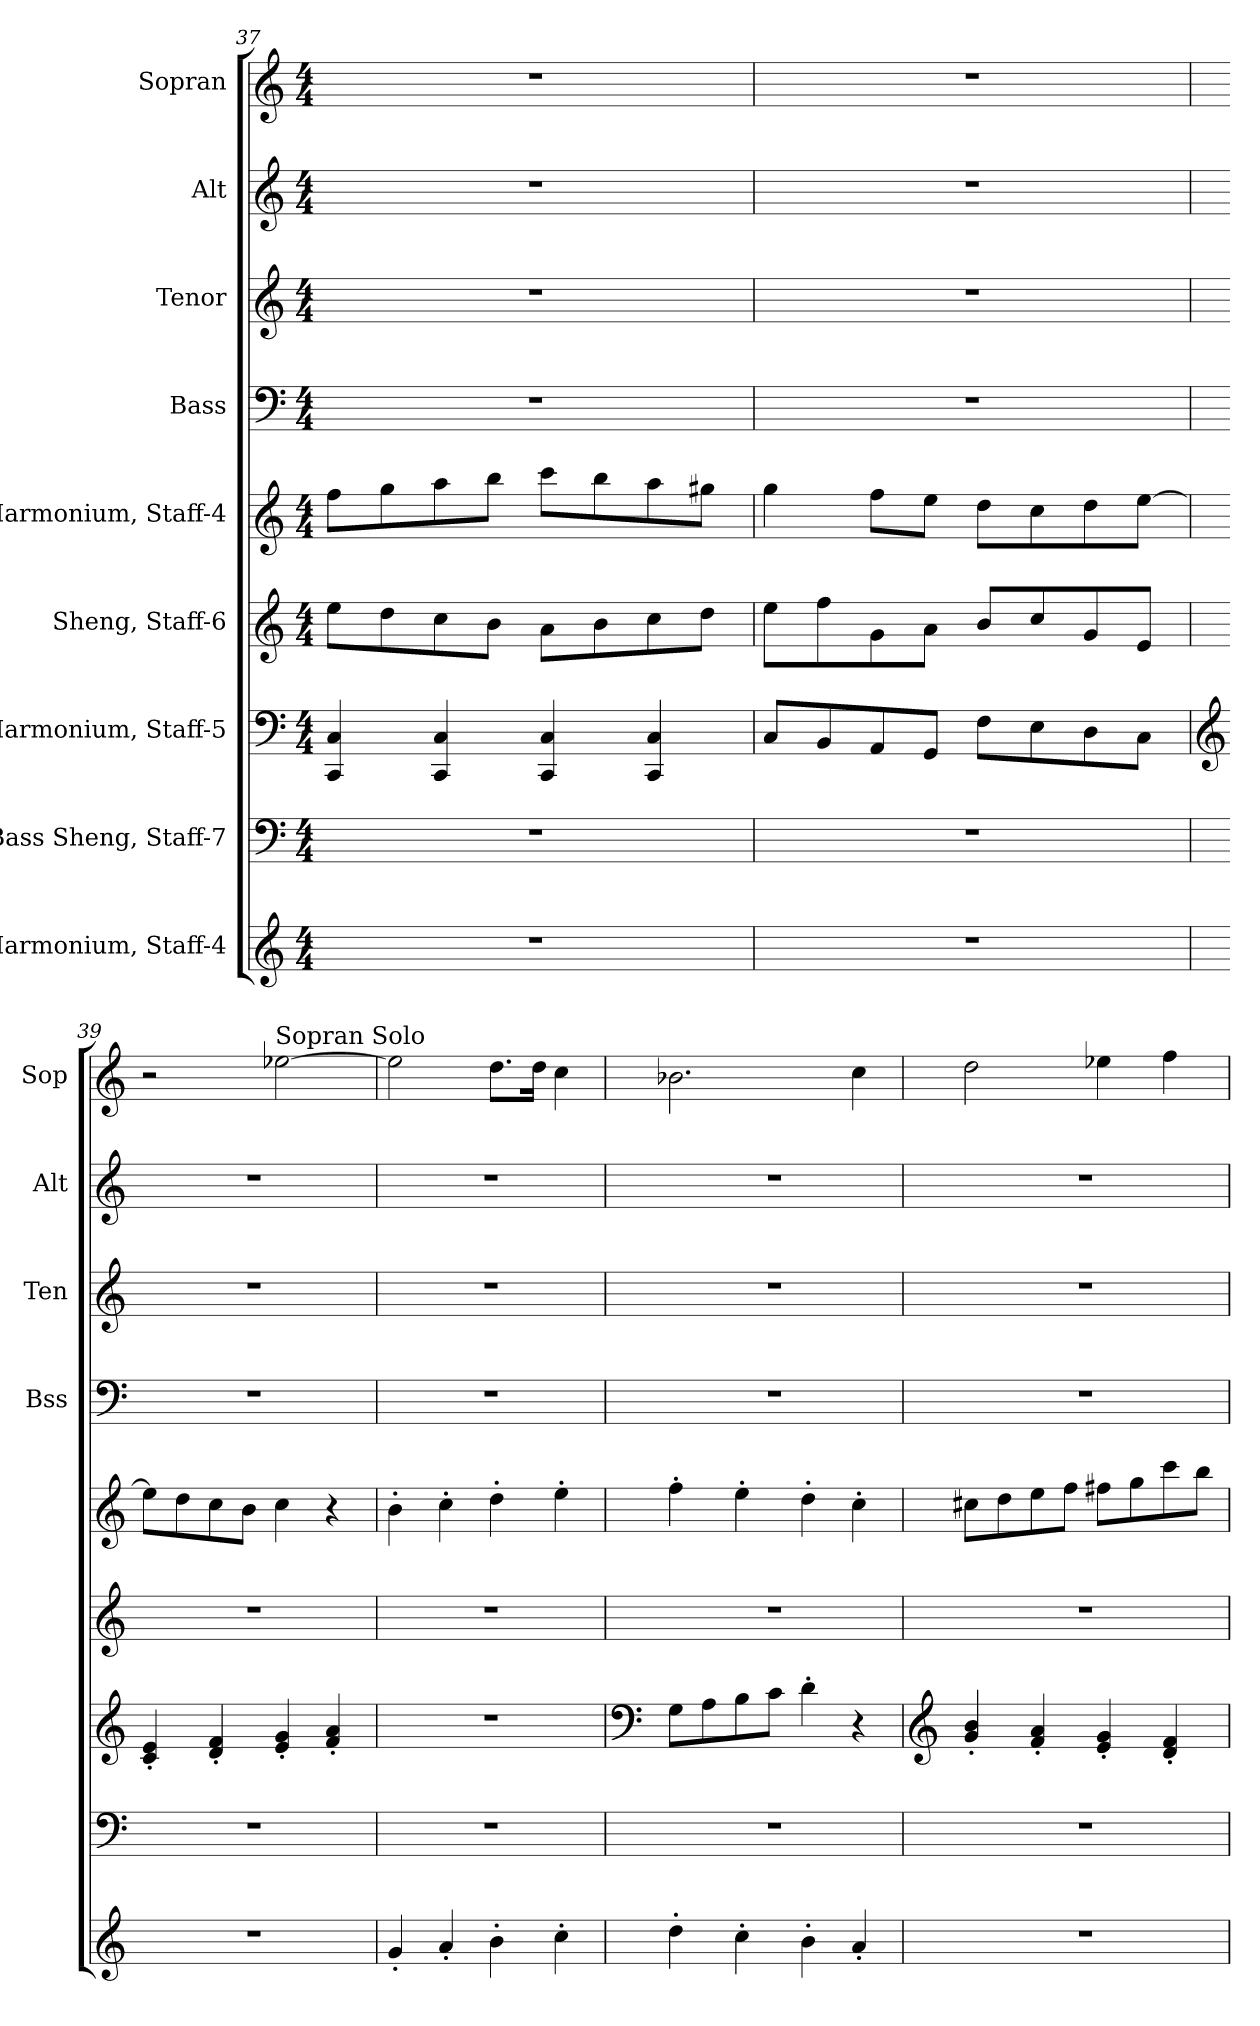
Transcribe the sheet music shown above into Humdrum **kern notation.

**kern	**kern	**kern	**kern	**kern	**kern	**kern	**kern	**kern
*part9	*part8	*part7	*part6	*part5	*part4	*part3	*part2	*part1
*staff9	*staff8	*staff7	*staff6	*staff5	*staff4	*staff3	*staff2	*staff1
*I"Harmonium, Staff-4	*I"Bass Sheng, Staff-7	*I"Harmonium, Staff-5	*I"Sheng, Staff-6	*I"Harmonium, Staff-4	*I"Bass	*I"Tenor	*I"Alt	*I"Sopran
*	*	*	*	*	*I'Bss	*I'Ten	*I'Alt	*I'Sop
*clefG2	*clefF4	*clefF4	*clefG2	*clefG2	*clefF4	*clefG2	*clefG2	*clefG2
*	*	*	*	*	*	*ITrd4c7	*ITrd2c3	*ITrd2c3
*k[]	*k[]	*k[]	*k[]	*k[]	*k[]	*k[b-]	*k[f#c#g#]	*k[f#c#g#]
*M4/4	*M4/4	*M4/4	*M4/4	*M4/4	*M4/4	*M4/4	*M4/4	*M4/4
=37	=37	=37	=37	=37	=37	=37	=37	=37
1r	1r	4CC/ 4C/	8ee\L	8ff\L	1r	1r	1r	1r
.	.	.	8dd\	8gg\	.	.	.	.
.	.	4CC/ 4C/	8cc\	8aa\	.	.	.	.
.	.	.	8b\J	8bb\J	.	.	.	.
.	.	4CC/ 4C/	8a\L	8ccc\L	.	.	.	.
.	.	.	8b\	8bb\	.	.	.	.
.	.	4CC/ 4C/	8cc\	8aa\	.	.	.	.
.	.	.	8dd\J	8gg#X\J	.	.	.	.
=38	=38	=38	=38	=38	=38	=38	=38	=38
1r	1r	8C/L	8ee\L	4gg\	1r	1r	1r	1r
.	.	8BB/	8ff\	.	.	.	.	.
.	.	8AA/	8g\	8ff\L	.	.	.	.
.	.	8GG/J	8a\J	8ee\J	.	.	.	.
.	.	8F\L	8b/L	8dd\L	.	.	.	.
.	.	8E\	8cc/	8cc\	.	.	.	.
.	.	8D\	8g/	8dd\	.	.	.	.
.	.	8C\J	8e/J	[8ee\J	.	.	.	.
!!LO:PB:g=z
=39	=39	=39	=39	=39	=39	=39	=39	=39
*	*	*clefG2	*	*	*	*	*	*
1r	1r	4c/' 4e/'	1r	8ee\L]	1r	1r	1r	2r
.	.	.	.	8dd\	.	.	.	.
.	.	4d/' 4f/'	.	8cc\	.	.	.	.
.	.	.	.	8b\J	.	.	.	.
!	!	!	!	!	!	!	!	!LO:TX:a:t=Sopran Solo
.	.	4e/' 4g/'	.	4cc\	.	.	.	[2ccn\
.	.	4f/' 4a/'	.	4r	.	.	.	.
=40	=40	=40	=40	=40	=40	=40	=40	=40
4g'/	1r	1r	1r	4b'\	1r	1r	1r	2cc\]
4a'/	.	.	.	4cc'\	.	.	.	.
4b'\	.	.	.	4dd'\	.	.	.	8.b\L
.	.	.	.	.	.	.	.	16b\Jk
4cc'\	.	.	.	4ee'\	.	.	.	4a\
=41	=41	=41	=41	=41	=41	=41	=41	=41
*	*	*clefF4	*	*	*	*	*	*
4dd'\	1r	8G\L	1r	4ff'\	1r	1r	1r	2.gn\
.	.	8A\	.	.	.	.	.	.
4cc'\	.	8B\	.	4ee'\	.	.	.	.
.	.	8c\J	.	.	.	.	.	.
4b'\	.	4d'\	.	4dd'\	.	.	.	.
4a'/	.	4r	.	4cc'\	.	.	.	4a\
=42	=42	=42	=42	=42	=42	=42	=42	=42
*	*	*clefG2	*	*	*	*	*	*
1r	1r	4g/' 4b/'	1r	8cc#X\L	1r	1r	1r	2b\
.	.	.	.	8dd\	.	.	.	.
.	.	4f/' 4a/'	.	8ee\	.	.	.	.
.	.	.	.	8ff\J	.	.	.	.
.	.	4e/' 4g/'	.	8ff#X\L	.	.	.	4ccn\
.	.	.	.	8gg\	.	.	.	.
.	.	4d/' 4f/'	.	8ccc\	.	.	.	4dd\
.	.	.	.	8bb\J	.	.	.	.
=	=	=	=	=	=	=	=	=
*-	*-	*-	*-	*-	*-	*-	*-	*-
